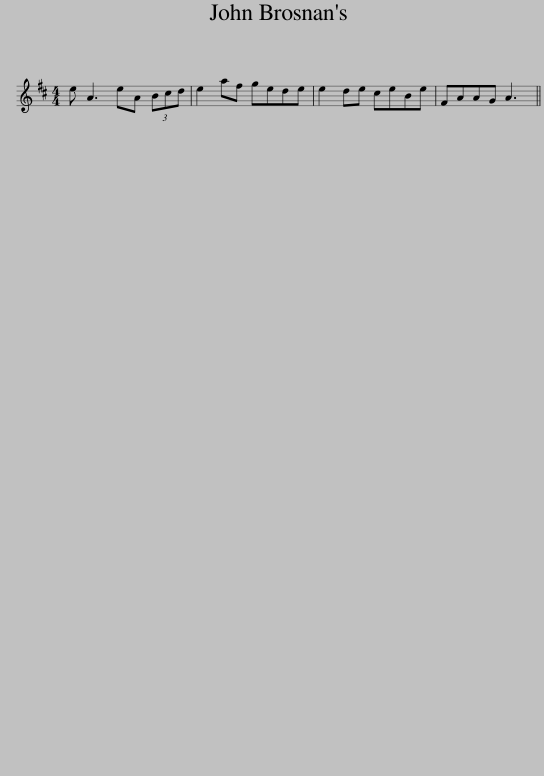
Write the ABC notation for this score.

X:1
L:1/8
M:4/4
I:linebreak $
K:Bmin
V:1 treble
V:1
 e A3 eA (3Bcd | e2 af gede | e2 de ceBe | FAAG A3 || %4
